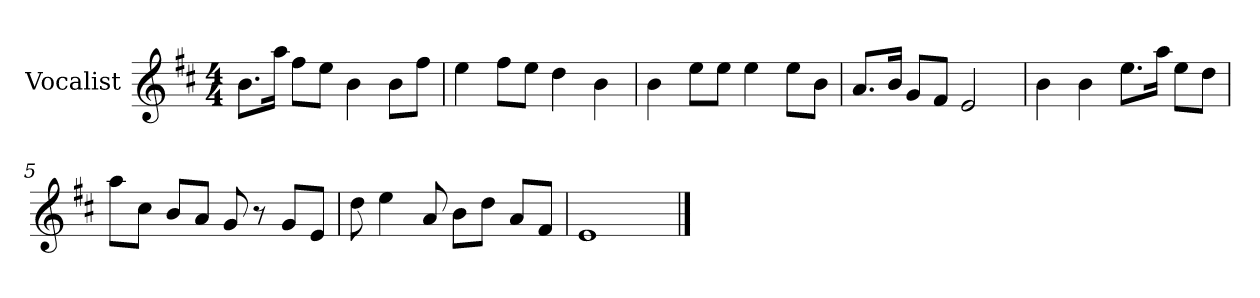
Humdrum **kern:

**kern
*part1
*staff1
*I"Vocalist
*k[f#c#]
*D:
*M4/4
=
8.bL
16aaJk
8ff#L
8eeJ
4b
8bL
8ff#J
=1
4ee
8ff#L
8eeJ
4dd
4b
=2
4b
8eeL
8eeJ
4ee
8eeL
8bJ
=3
8.aL
16bJk
8gL
8f#J
2e
=4
4b
4b
8.eeL
16aaJk
8eeL
8ddJ
=5
8aaL
8cc#J
8bL
8aJ
8g
8r
8gL
8eJ
=6
8dd
4ee
8a
8bL
8ddJ
8aL
8f#J
=7
1e
==
*-
